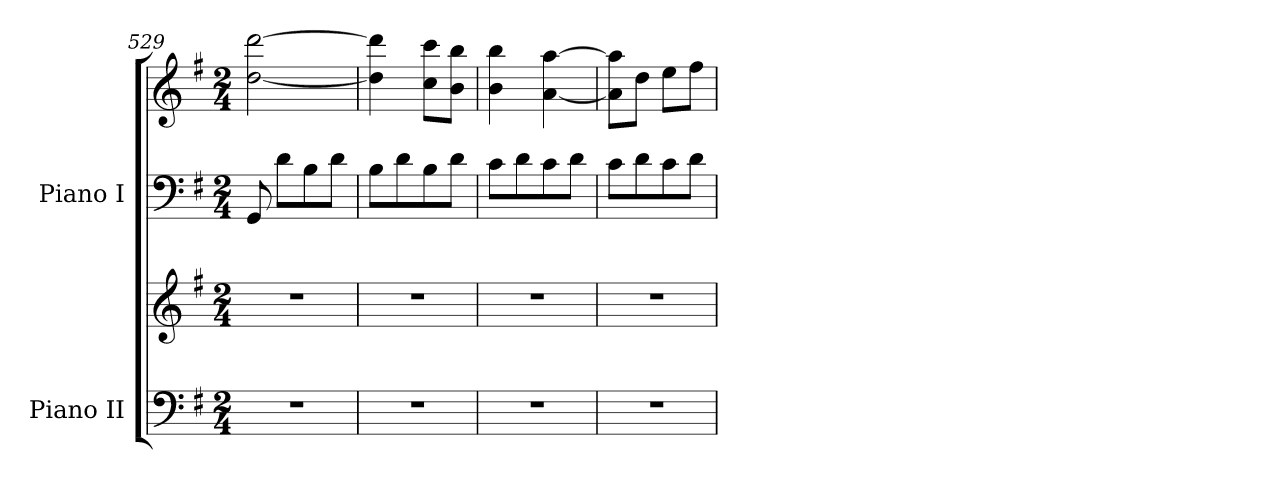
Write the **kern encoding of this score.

**kern	**kern	**kern	**kern	**dynam
*part2	*part2	*part1	*part1	*part1
*staff4	*staff3	*staff2	*staff1	*staff1/2
*I"Piano II	*	*I"Piano I	*	*
*I'Pno. II	*	*I'Pno. I	*	*
*clefF4	*clefG2	*clefF4	*clefG2	*
*k[f#]	*k[f#]	*k[f#]	*k[f#]	*
*M2/4	*M2/4	*M2/4	*M2/4	*
=529	=529	=529	=529	=529
!	!	!	!	!LO:DY:b=2
!	!	!	!	!LO:DY:n=1:b
2r	2r	8GG/	[2dd\ [2ddd\	p mp
.	.	8d\L	.	.
.	.	8B\	.	.
.	.	8d\J	.	.
=530	=530	=530	=530	=530
2r	2r	8B\L	4dd\] 4ddd\]	.
.	.	8d\	.	.
.	.	8B\	8cc\ 8ccc\L	.
.	.	8d\J	8b\ 8bb\J	.
=531	=531	=531	=531	=531
2r	2r	8c\L	4b\ 4bb\	.
.	.	8d\	.	.
.	.	8c\	[4a\ [4aa\	.
.	.	8d\J	.	.
=532	=532	=532	=532	=532
2r	2r	8c\L	8a\] 8aa\]L	.
.	.	8d\	8dd\J	.
.	.	8c\	8ee\L	.
.	.	8d\J	8ff#\J	.
=	=	=	=	=
*-	*-	*-	*-	*-
